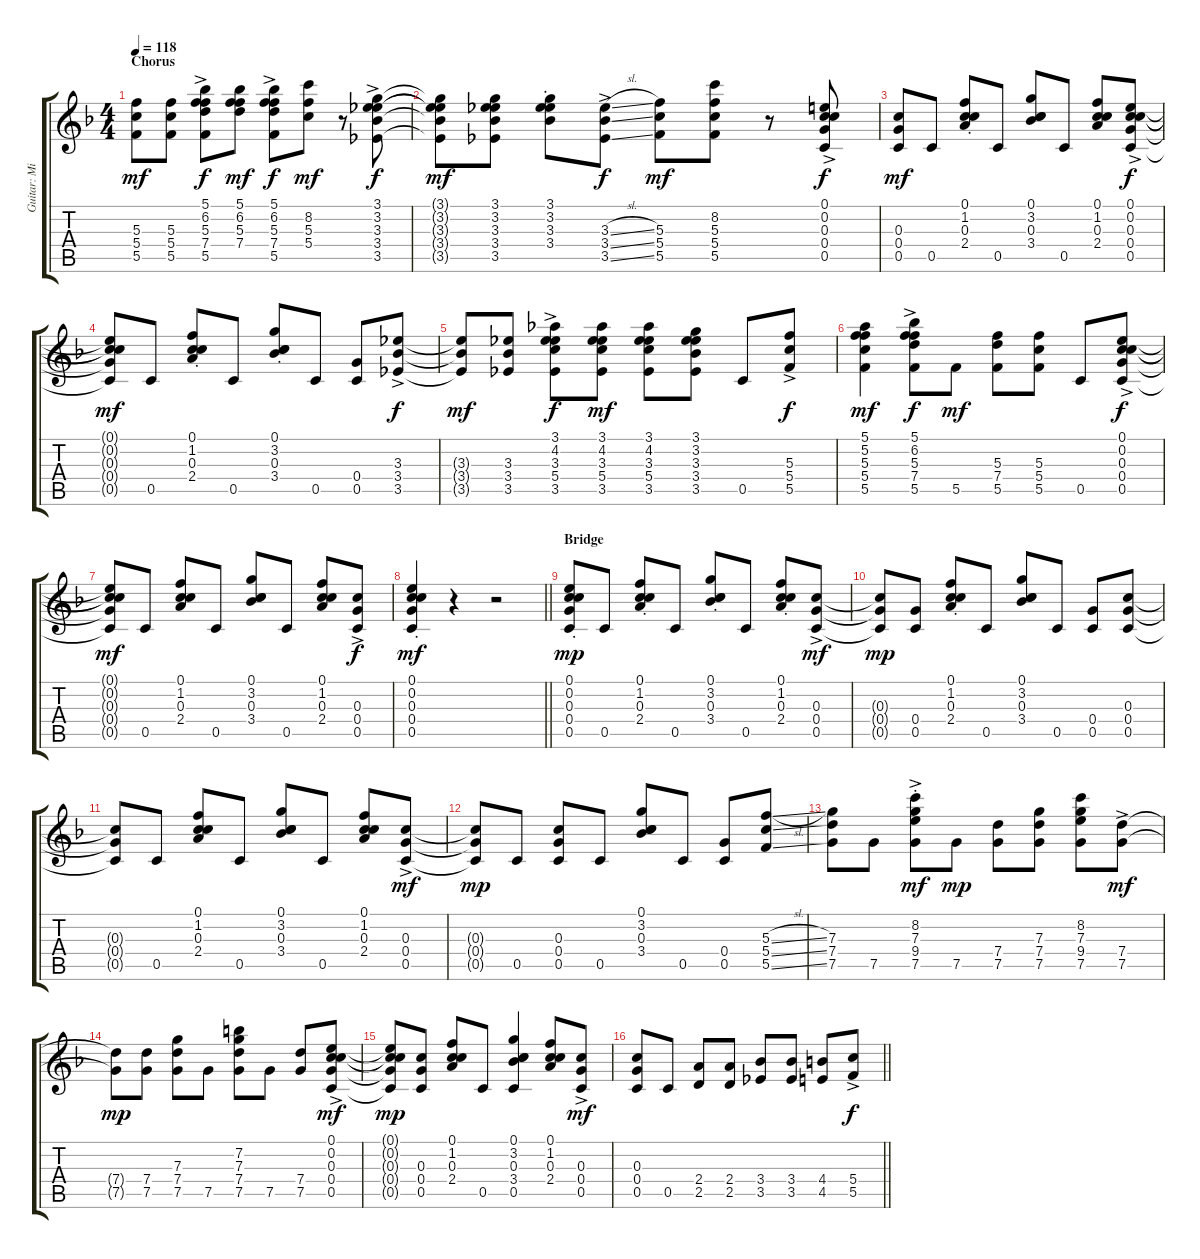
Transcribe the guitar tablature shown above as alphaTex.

\track ("Guitar: Mick Ralphs[Lead]" "Guitar: Mi") {instrument electricguitarjazz}
\staff {score tabs}
\tuning (C4 E4 C4 G3 C3 C2) {hide}
\ts (4 4)
\section ("" "Chorus")
\tempo 118
\clef g2
\ks f
(5.3 5.4 5.5).8{dy mf} (5.3 5.4 5.5).8 (5.1{ac} 6.2{ac} 5.3{ac} 7.4{ac} 5.5{ac}).8{dy f} (5.1 6.2 5.3 7.4).8{dy mf} (5.1{ac} 6.2{ac} 5.3{ac} 7.4{ac} 5.5{ac}).8{dy f} (8.2 5.3 5.4).8{dy mf} r.8 (3.1{ac} 3.2{ac} 3.3{ac} 3.4{ac} 3.5{ac}).8{dy f} |
(3.1{t} 3.2{t} 3.3{t} 3.4{t} 3.5{t}).8{dy mf} (3.1 3.2 3.3 3.4 3.5).8 (3.1{st} 3.2{st} 3.3{st} 3.4{st}).8 (3.3{sl ac} 3.4{ss ac} 3.5{ss ac}).8{dy f} (5.3 5.4 5.5).8{dy mf} (8.2 5.3 5.4 5.5).8 r.8 (0.1{ac} 0.2{ac} 0.3{ac} 0.4{ac} 0.5{ac}).8{dy f} |
(0.3 0.4 0.5).8{dy mf} 0.5.8 (0.1{st} 1.2{st} 0.3{st} 2.4{st}).8 0.5.8 (0.1 3.2 0.3 3.4).8 0.5.8 (0.1 1.2 0.3 2.4).8 (0.1{ac} 0.2{ac} 0.3{ac} 0.4{ac} 0.5{ac}).8{dy f} |
(0.1{t} 0.2{t} 0.3{t} 0.4{t} 0.5{t}).8{dy mf} 0.5.8 (0.1{st} 1.2{st} 0.3{st} 2.4{st}).8 0.5.8 (0.1{st} 3.2{st} 0.3{st} 3.4{st}).8 0.5.8 (0.4 0.5).8 (3.3{ac} 3.4{ac} 3.5{ac}).8{dy f} |
(3.3{t} 3.4{t} 3.5{t}).8{dy mf} (3.3 3.4 3.5).8 (3.1{ac} 4.2{ac} 3.3{ac} 5.4{ac} 3.5{ac}).8{dy f} (3.1 4.2 3.3 5.4 3.5).8{dy mf} (3.1 4.2 3.3 5.4 3.5).8 (3.1 3.2 3.3 3.4 3.5).8 0.5.8 (5.3{ac} 5.4{ac} 5.5{ac}).8{dy f} |
(5.1 5.2 5.3 5.4 5.5).4{dy mf} (5.1{ac} 6.2{ac} 5.3{ac} 7.4{ac} 5.5{ac}).8{dy f} 5.5.8{dy mf} (5.3 7.4 5.5).8 (5.3 5.4 5.5).8 0.5.8 (0.1{ac} 0.2{ac} 0.3{ac} 0.4{ac} 0.5{ac}).8{dy f} |
(0.1{t} 0.2{t} 0.3{t} 0.4{t} 0.5{t}).8{dy mf} 0.5.8 (0.1 1.2 0.3 2.4).8 0.5.8 (0.1 3.2 0.3 3.4).8 0.5.8 (0.1 1.2 0.3 2.4).8 (0.3{ac} 0.4{ac} 0.5{ac}).8{dy f} |
\barLineRight lightlight
(0.1{st} 0.2{st} 0.3{st} 0.4{st} 0.5{st}).4{dy mf} r.4 r.2 |
\section ("" "Bridge")
(0.1{st} 0.2{st} 0.3{st} 0.4{st} 0.5{st}).8{dy mp} 0.5.8 (0.1{st} 1.2{st} 0.3{st} 2.4{st}).8 0.5.8 (0.1{st} 3.2{st} 0.3{st} 3.4{st}).8 0.5.8 (0.1{st} 1.2{st} 0.3{st} 2.4{st}).8 (0.3{ac} 0.4{ac} 0.5{ac}).8{dy mf} |
(0.3{t} 0.4{t} 0.5{t}).8{dy mp} (0.4 0.5).8 (0.1{st} 1.2{st} 0.3{st} 2.4{st}).8 0.5.8 (0.1 3.2 0.3 3.4).8 0.5.8 (0.4 0.5).8 (0.3 0.4 0.5).8 |
(0.3{t} 0.4{t} 0.5{t}).8 0.5.8 (0.1 1.2 0.3 2.4).8 0.5.8 (0.1 3.2 0.3 3.4).8 0.5.8 (0.1 1.2 0.3 2.4).8 (0.3{ac} 0.4{ac} 0.5{ac}).8{dy mf} |
(0.3{t} 0.4{t} 0.5{t}).8{dy mp} 0.5.8 (0.3 0.4 0.5).8 0.5.8 (0.1 3.2 0.3 3.4).8 0.5.8 (0.4 0.5).8 (5.3{sl} 5.4{ss} 5.5{ss}).8 |
(7.3 7.4 7.5).8 7.5.8 (8.2{ac st} 7.3{ac st} 9.4{ac st} 7.5{ac st}).8{dy mf} 7.5.8{dy mp} (7.4 7.5).8 (7.3 7.4 7.5).8 (8.2 7.3 9.4 7.5).8 (7.4{ac} 7.5{ac}).8{dy mf} |
(7.4{t} 7.5{t}).8{dy mp} (7.4 7.5).8 (7.3 7.4 7.5).8 7.5.8 (7.2 7.3 7.4 7.5).8 7.5.8 (7.4 7.5).8 (0.1{ac} 0.2{ac} 0.3{ac} 0.4{ac} 0.5{ac}).8{dy mf} |
(0.1{t} 0.2{t} 0.3{t} 0.4{t} 0.5{t}).8{dy mp} (0.3 0.4 0.5).8 (0.1 1.2 0.3 2.4).8 0.5.8 (0.1 3.2 0.3 3.4 0.5).4 (0.1 1.2 0.3 2.4).8 (0.3{ac} 0.4{ac} 0.5{ac}).8{dy mf} |
\barLineRight lightlight
(0.3 0.4 0.5).8 0.5.8 (2.4 2.5).8 (2.4 2.5).8 (3.4 3.5).8 (3.4 3.5).8 (4.4 4.5).8 (5.4{ac} 5.5{ac}).8{dy f}
